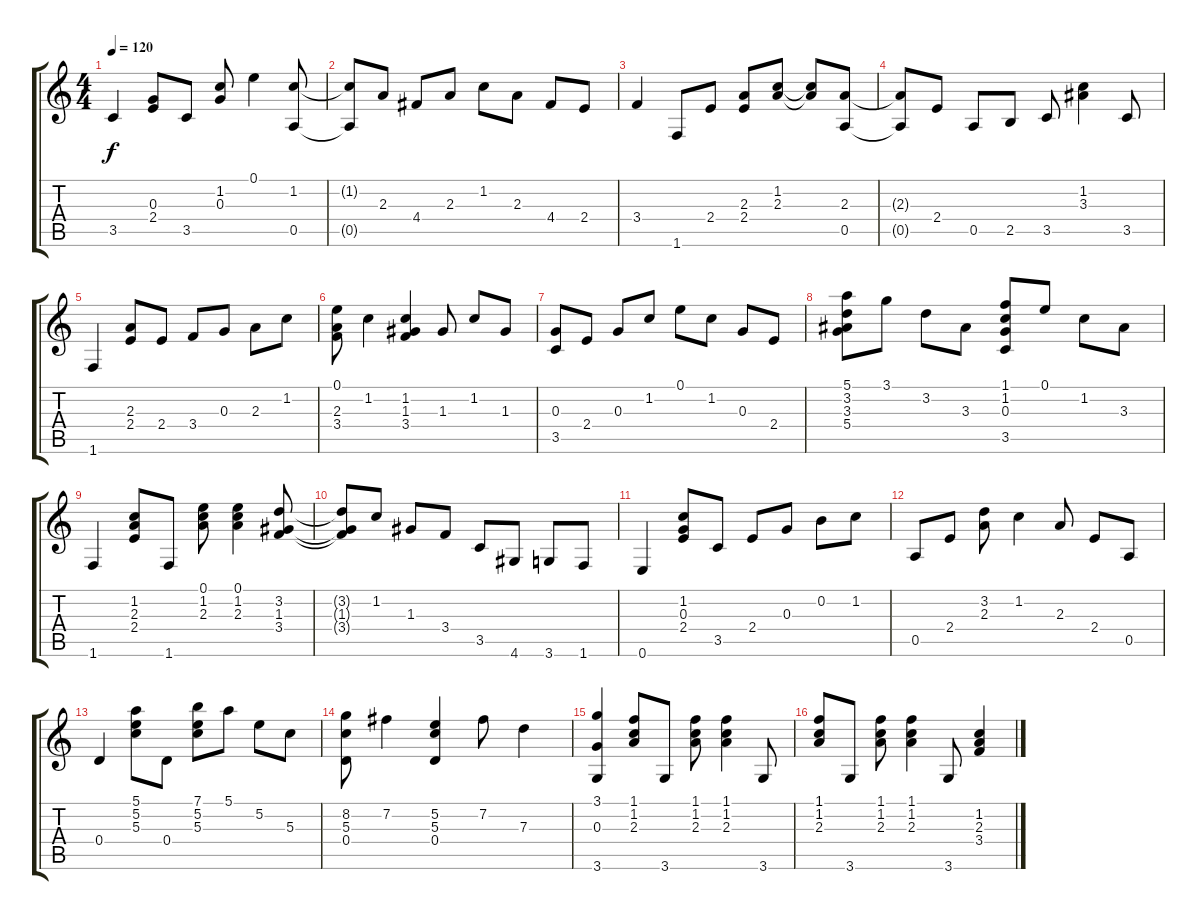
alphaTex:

\track "" {instrument acousticguitarnylon}
\staff {score tabs}
\tuning (E4 B3 G3 D3 A2 E2) {hide}
\ts (4 4)
\tempo 120
\clef g2
\ks c
3.5.4{dy f instrument acousticguitarnylon} (0.3 2.4).8 3.5.8 (1.2 0.3).8 0.1.4 (1.2 0.5).8 |
(1.2{t} 0.5{t}).8 2.3.8 4.4.8 2.3.8 1.2.8 2.3.8 4.4.8 2.4.8 |
3.4.4 1.6.8 2.4.8 (2.3 2.4).8 (1.2 2.3).8 (1.2{t} 2.3{t}).8 (2.3 0.5).8 |
(2.3{t} 0.5{t}).8 2.4.8 0.5.8 2.5.8 3.5.8 (1.2 3.3).4 3.5.8 |
1.6.4 (2.3 2.4).8 2.4.8 3.4.8 0.3.8 2.3.8 1.2.8 |
(0.1 2.3 3.4).8 1.2.4 (1.2 1.3 3.4).4 1.3.8 1.2.8 1.3.8 |
(0.3 3.5).8 2.4.8 0.3.8 1.2.8 0.1.8 1.2.8 0.3.8 2.4.8 |
(5.1 3.2 3.3 5.4).8 3.1.8 3.2.8 3.3.8 (1.1 1.2 0.3 3.5).8 0.1.8 1.2.8 3.3.8 |
1.6.4 (1.2 2.3 2.4).8 1.6.8 (0.1 1.2 2.3).8 (0.1 1.2 2.3).4 (3.2 1.3 3.4).8 |
(3.2{t} 1.3{t} 3.4{t}).8 1.2.8 1.3.8 3.4.8 3.5.8 4.6.8 3.6.8 1.6.8 |
0.6.4 (1.2 0.3 2.4).8 3.5.8 2.4.8 0.3.8 0.2.8 1.2.8 |
0.5.8 2.4.8 (3.2 2.3).8 1.2.4 2.3.8 2.4.8 0.5.8 |
0.4.4 (5.1 5.2 5.3).8 0.4.8 (7.1 5.2 5.3).8 5.1.8 5.2.8 5.3.8 |
(8.2 5.3 0.4).8 7.2.4 (5.2 5.3 0.4).4 7.2.8 7.3.4 |
(3.1 0.3 3.6).4 (1.1 1.2 2.3).8 3.6.8 (1.1 1.2 2.3).8 (1.1 1.2 2.3).4 3.6.8 |
(1.1 1.2 2.3).8 3.6.8 (1.1 1.2 2.3).8 (1.1 1.2 2.3).4 3.6.8 (1.2 2.3 3.4).4
